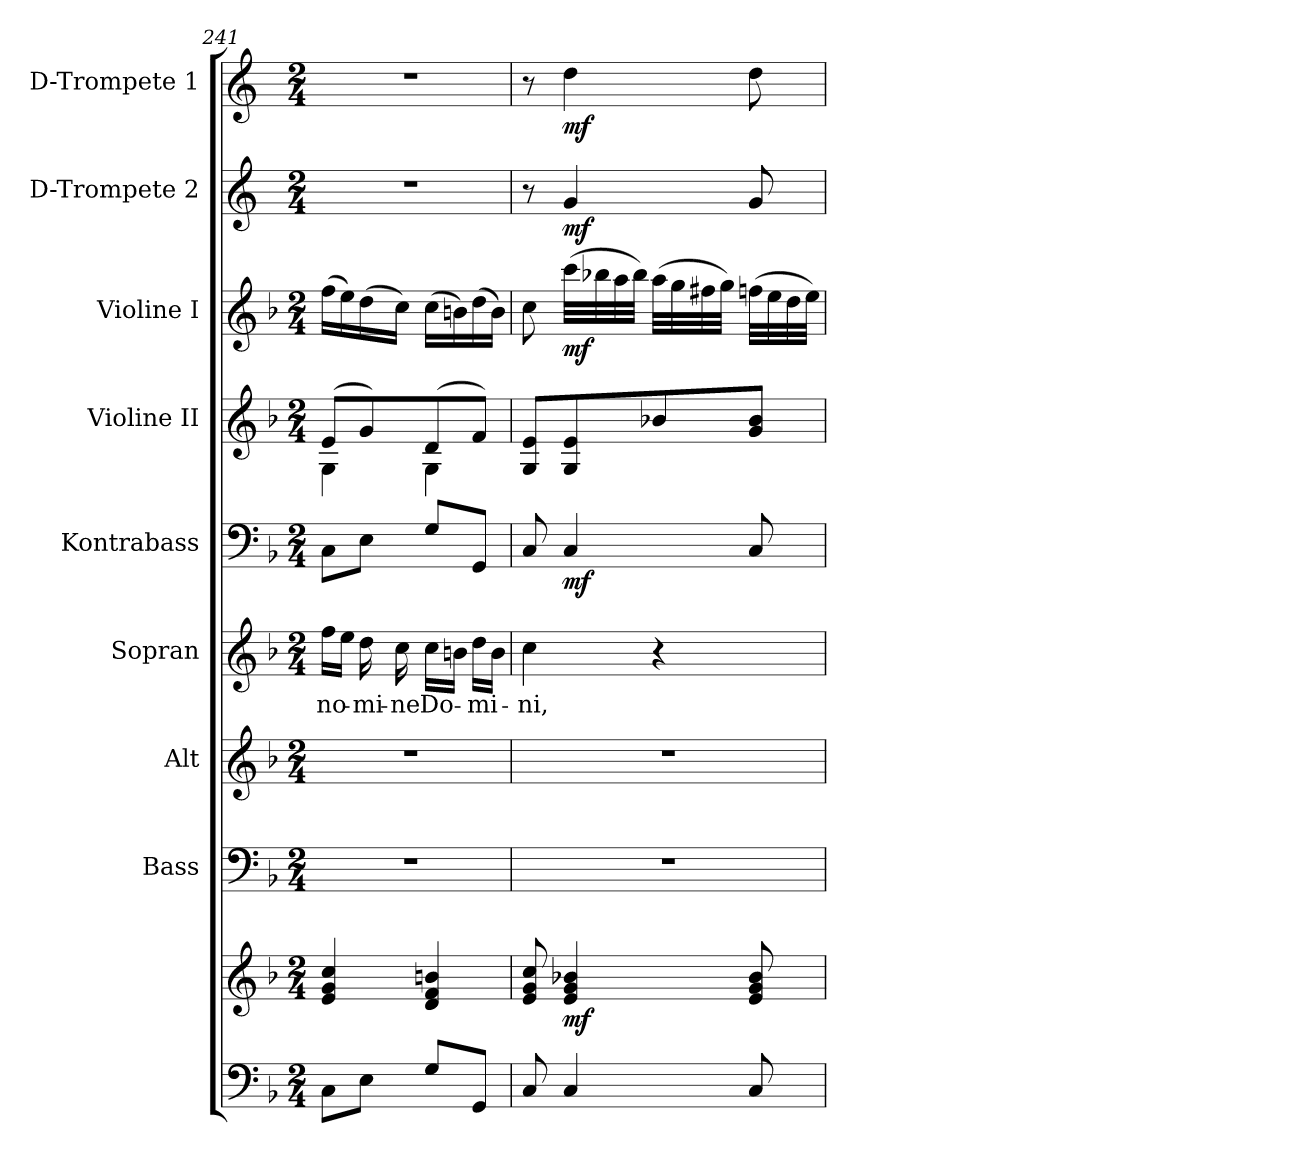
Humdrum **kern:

**kern	**kern	**dynam	**kern	**kern	**kern	**text	**kern	**dynam	**kern	**kern	**dynam	**kern	**dynam	**kern	**dynam
*part9	*part9	*part9	*part8	*part7	*part6	*part6	*part5	*part5	*part4	*part3	*part3	*part2	*part2	*part1	*part1
*staff10	*staff9	*staff9/10	*staff8	*staff7	*staff6	*staff6	*staff5	*staff5	*staff4	*staff3	*staff3	*staff2	*staff2	*staff1	*staff1
*	*	*	*I"Bass	*I"Alt	*I"Sopran	*	*I"Kontrabass	*	*I"Violine II	*I"Violine I	*	*I"D-Trompete 2	*	*I"D-Trompete 1	*
*	*	*	*I'B.	*I'A.	*I'S.	*	*I'Kb.	*	*I'Vl. II	*I'Vl. I	*	*I'D Trp. 2	*	*I'D Trp. 1	*
*clefF4	*clefG2	*	*clefF4	*clefG2	*clefG2	*	*clefF4	*	*clefG2	*clefG2	*	*clefG2	*	*clefG2	*
*	*	*	*	*	*	*	*ITrd7c12	*	*	*	*	*ITrd4c7	*	*ITrd4c7	*
*k[b-]	*k[b-]	*	*k[b-]	*k[b-]	*k[b-]	*	*k[b-]	*	*k[b-]	*k[b-]	*	*k[b-]	*	*k[b-]	*
*F:	*F:	*	*F:	*F:	*F:	*	*F:	*	*F:	*F:	*	*F:	*	*F:	*
*M2/4	*M2/4	*	*M2/4	*M2/4	*M2/4	*	*M2/4	*	*M2/4	*M2/4	*	*M2/4	*	*M2/4	*
=241	=241	=241	=241	=241	=241	=241	=241	=241	=241	=241	=241	=241	=241	=241	=241
!	!	!	!	!	!	!LO:LY:b	!	!	!	!	!	!	!	!	!
*	*	*	*	*	*	*	*	*	*^	*	*	*	*	*	*
8C\L	4e/ 4g/ 4cc/	.	2r	2r	16ff\LL	no-	8CC\L	.	(>8e/L	4G\	(>16ff\LL	.	2r	.	2r	.
.	.	.	.	.	16ee\JJ	.	.	.	.	.	16ee\)	.	.	.	.	.
!	!	!	!	!	!	!LO:LY:b	!	!	!	!	!	!	!	!	!	!
8E\J	.	.	.	.	16dd\	-mi-	8EE\J	.	8g/)	.	(>16dd\	.	.	.	.	.
!	!	!	!	!	!	!LO:LY:b	!	!	!	!	!	!	!	!	!	!
.	.	.	.	.	16cc\	-ne	.	.	.	.	16cc\JJ)	.	.	.	.	.
!	!	!	!	!	!	!LO:LY:b	!	!	!	!	!	!	!	!	!	!
8G/L	4d/ 4f/ 4bn/	.	.	.	16cc\LL	Do-	8GG/L	.	(>8d/	4G\	(>16cc\LL	.	.	.	.	.
.	.	.	.	.	16bn\JJ	.	.	.	.	.	16bn\)	.	.	.	.	.
!	!	!	!	!	!	!LO:LY:b	!	!	!	!	!	!	!	!	!	!
8GG/J	.	.	.	.	16dd\LL	-mi-	8GGG/J	.	8f/J)	.	(>16dd\	.	.	.	.	.
.	.	.	.	.	16b\JJ	.	.	.	.	.	16b\JJ)	.	.	.	.	.
*	*	*	*	*	*	*	*	*	*v	*v	*	*	*	*	*	*
!!LO:PB:g=z
=242	=242	=242	=242	=242	=242	=242	=242	=242	=242	=242	=242	=242	=242	=242	=242
!	!	!	!	!	!	!LO:LY:b	!	!	!	!	!	!	!	!	!
8C/	8e/ 8g/ 8cc/	.	2r	2r	4cc\	-ni,	8CC/	.	8G/ 8e/L	8cc\	.	8r	.	8r	.
!	!	!LO:DY:b	!	!	!	!	!	!LO:DY:b	!	!	!LO:DY:b	!	!LO:DY:b	!	!LO:DY:b
4C/	4e/ 4g/ 4b-X/	mf	.	.	.	.	4CC/	mf	8G/ 8e/	(>32ccc\LLL	mf	4c/	mf	4g\	mf
.	.	.	.	.	.	.	.	.	.	32bb-X\	.	.	.	.	.
.	.	.	.	.	.	.	.	.	.	32aa\	.	.	.	.	.
.	.	.	.	.	.	.	.	.	.	32bb-\JJJ)	.	.	.	.	.
.	.	.	.	.	4r	.	.	.	8b-X/	(>32aa\LLL	.	.	.	.	.
.	.	.	.	.	.	.	.	.	.	32gg\	.	.	.	.	.
.	.	.	.	.	.	.	.	.	.	32ff#X\	.	.	.	.	.
.	.	.	.	.	.	.	.	.	.	32gg\JJJ)	.	.	.	.	.
8C/	8e/ 8g/ 8b-/	.	.	.	.	.	8CC/	.	8g/ 8b-/J	(>32ffn\LLL	.	8c/	.	8g\	.
.	.	.	.	.	.	.	.	.	.	32ee\	.	.	.	.	.
.	.	.	.	.	.	.	.	.	.	32dd\	.	.	.	.	.
.	.	.	.	.	.	.	.	.	.	32ee\JJJ)	.	.	.	.	.
=	=	=	=	=	=	=	=	=	=	=	=	=	=	=	=
*-	*-	*-	*-	*-	*-	*-	*-	*-	*-	*-	*-	*-	*-	*-	*-
